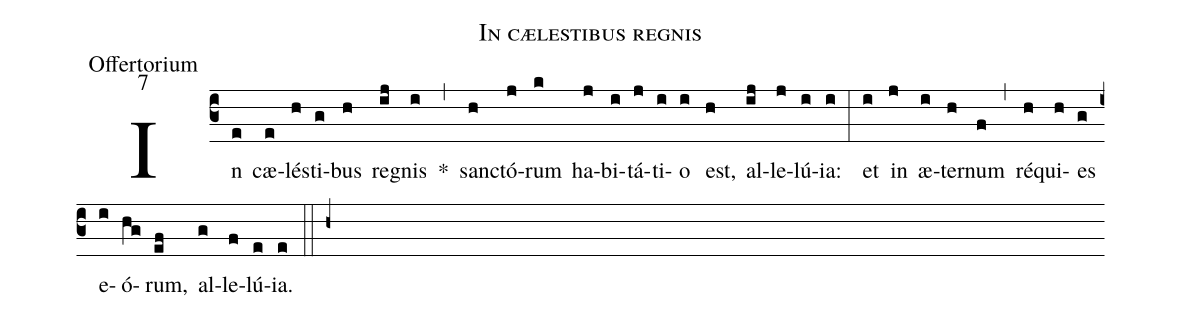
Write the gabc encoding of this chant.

name:In cælestibus regnis;
office-part:Offertorium;
mode:7;
%%
(c3) In(e) cæ(e)lés(h)ti(g)bus(h) re(ij)gnis(i) *(,) sanc(h)tó(j)rum(k) ha(j)bi(i)tá(j)ti(i)o(i) est,(h) al(ij)le(j)lú(i)ia:(i) (:) et(i) in(j) æ(i)ter(h)num(f) (,) ré(h)qui(h)es(g) e(i)ó(hg)rum,(ef) al(g)le(f)lú(e)ia.(e) (:: h+)
